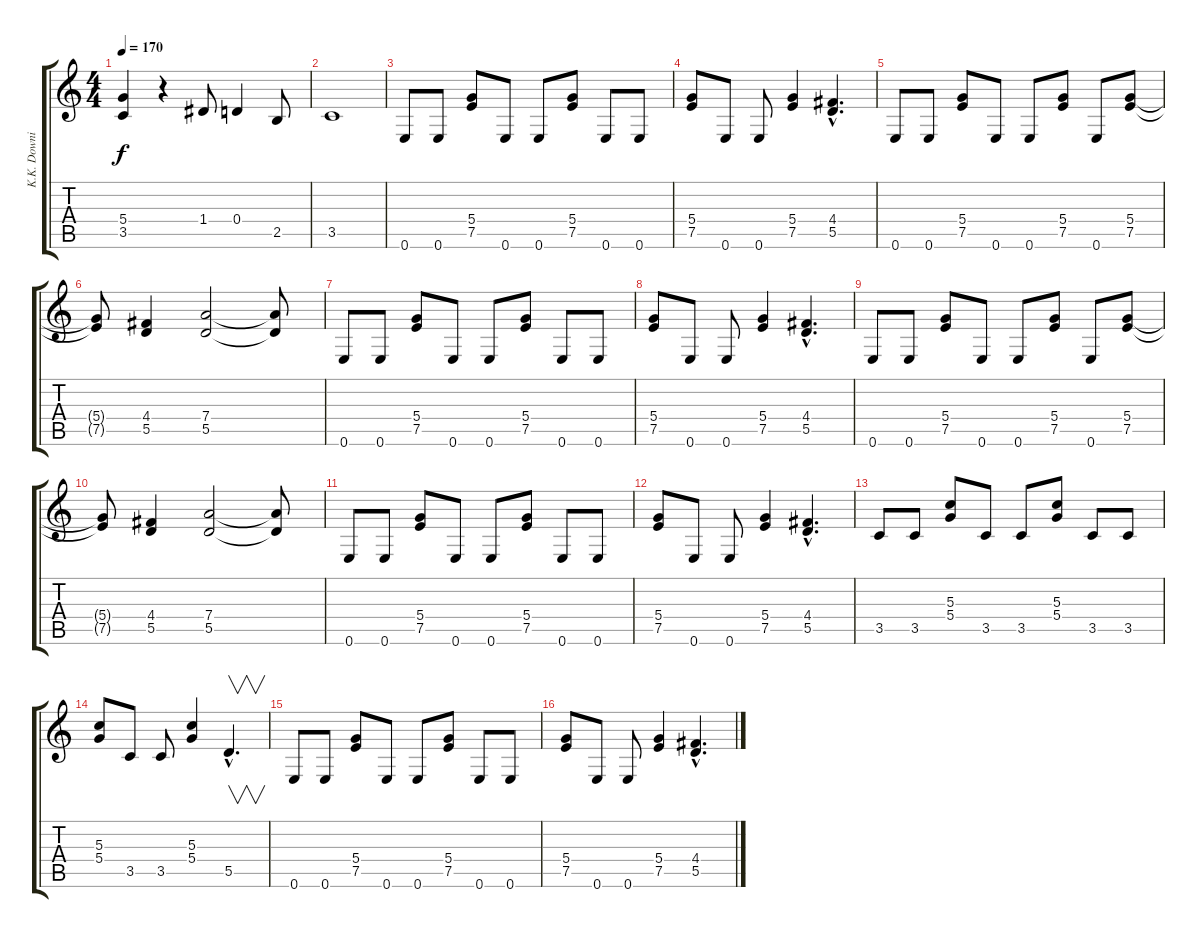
\track ("K.K. Downing" "K.K. Downi") {instrument distortionguitar}
\staff {score tabs}
\tuning (E4 B3 G3 D3 A2 E2) {hide}
\ts (4 4)
\tempo 170
\clef g2
\ks c
(5.4 3.5).4{dy f} r.4 1.4.8 0.4.4 2.5.8 |
3.5.1 |
0.6.8 0.6.8 (5.4 7.5).8 0.6.8 0.6.8 (5.4 7.5).8 0.6.8 0.6.8 |
(5.4 7.5).8 0.6.8 0.6.8 (5.4 7.5).4 (4.4{hac} 5.5{hac}).4{d} |
0.6.8 0.6.8 (5.4 7.5).8 0.6.8 0.6.8 (5.4 7.5).8 0.6.8 (5.4 7.5).8 |
(5.4{t} 7.5{t}).8 (4.4 5.5).4 (7.4 5.5).2 (7.4{t} 5.5{t}).8 |
0.6.8 0.6.8 (5.4 7.5).8 0.6.8 0.6.8 (5.4 7.5).8 0.6.8 0.6.8 |
(5.4 7.5).8 0.6.8 0.6.8 (5.4 7.5).4 (4.4{hac} 5.5{hac}).4{d} |
0.6.8 0.6.8 (5.4 7.5).8 0.6.8 0.6.8 (5.4 7.5).8 0.6.8 (5.4 7.5).8 |
(5.4{t} 7.5{t}).8 (4.4 5.5).4 (7.4 5.5).2 (7.4{t} 5.5{t}).8 |
0.6.8 0.6.8 (5.4 7.5).8 0.6.8 0.6.8 (5.4 7.5).8 0.6.8 0.6.8 |
(5.4 7.5).8 0.6.8 0.6.8 (5.4 7.5).4 (4.4{hac} 5.5{hac}).4{d} |
3.5.8 3.5.8 (5.3 5.4).8 3.5.8 3.5.8 (5.3 5.4).8 3.5.8 3.5.8 |
(5.3 5.4).8 3.5.8 3.5.8 (5.3 5.4).4 5.5{hac}.4{v d} |
0.6.8 0.6.8 (5.4 7.5).8 0.6.8 0.6.8 (5.4 7.5).8 0.6.8 0.6.8 |
(5.4 7.5).8 0.6.8 0.6.8 (5.4 7.5).4 (4.4{hac} 5.5{hac}).4{d}
